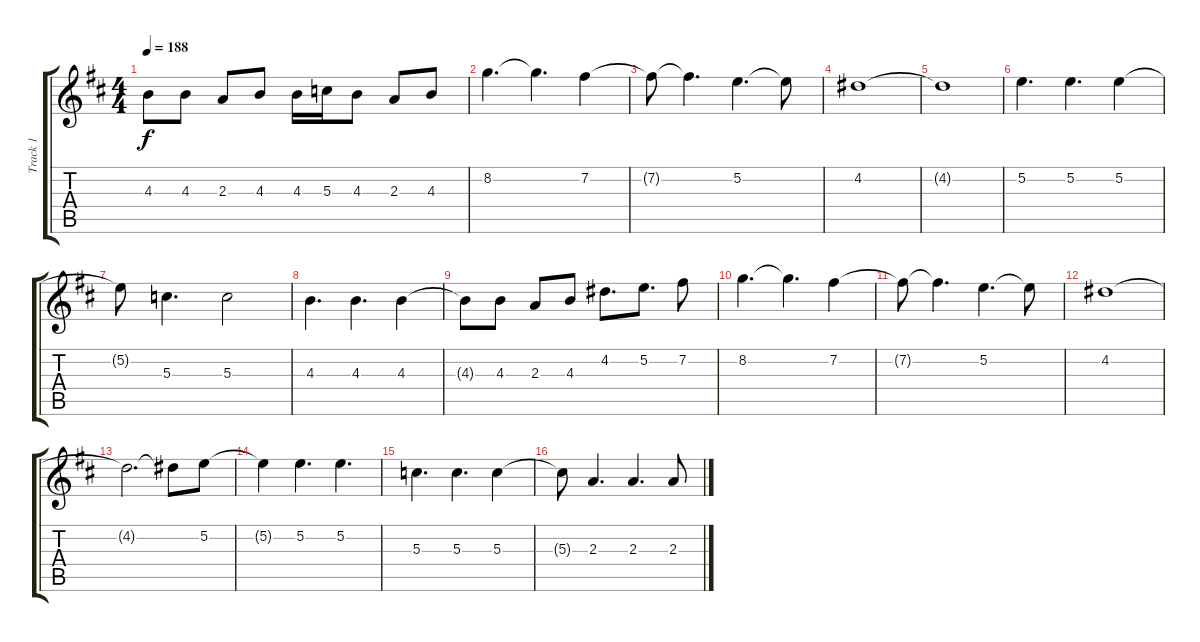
\track ("Track 1" "Track 1") {instrument overdrivenguitar}
\staff {score tabs}
\tuning (E4 B3 G3 B2 Gb2 B1) {hide}
\ts (4 4)
\tempo 188
\clef g2
\ks bminor
4.3{t}.8{dy f} 4.3.8 2.3.8 4.3.8 4.3.16 5.3.16 4.3.8 2.3.8 4.3.8 |
8.2.4{d} 8.2{t}.4{d} 7.2.4 |
7.2{t}.8 7.2{t}.4{d} 5.2.4{d} 5.2{t}.8 |
4.2.1 |
4.2{t}.1 |
5.2.4{d} 5.2.4{d} 5.2.4 |
5.2{t}.8 5.3.4{d} 5.3.2 |
4.3.4{d} 4.3.4{d} 4.3.4 |
4.3{t}.8 4.3.8 2.3.8 4.3.8 4.2.8{d} 5.2.8{d} 7.2.8 |
8.2.4{d} 8.2{t}.4{d} 7.2.4 |
7.2{t}.8 7.2{t}.4{d} 5.2.4{d} 5.2{t}.8 |
4.2.1 |
4.2{t}.2{d} 4.2{t}.8 5.2.8 |
5.2{t}.4 5.2.4{d} 5.2.4{d} |
5.3.4{d} 5.3.4{d} 5.3.4 |
5.3{t}.8 2.3.4{d} 2.3.4{d} 2.3.8
